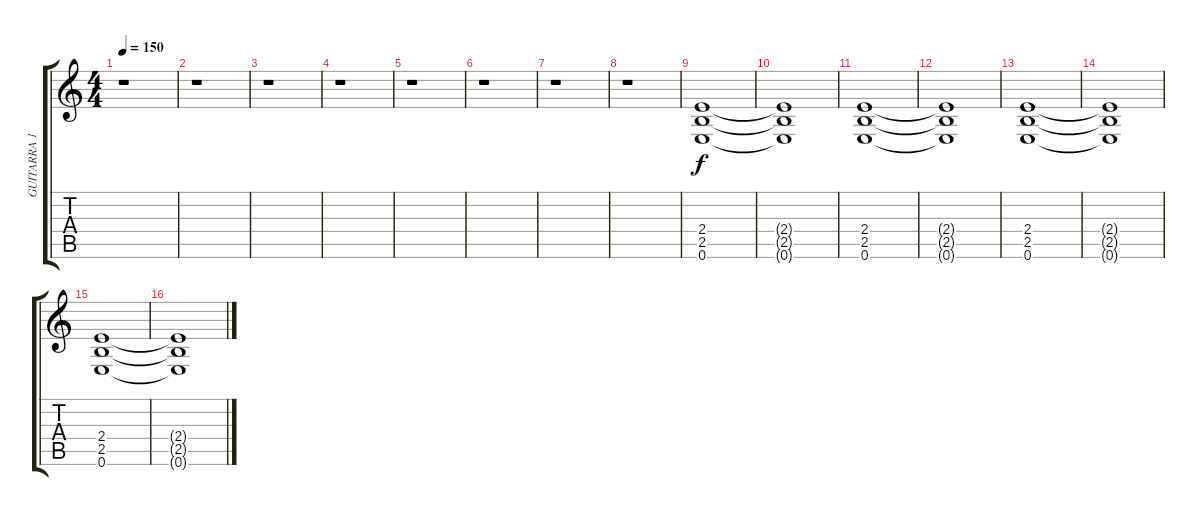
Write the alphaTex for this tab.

\track ("GUITARRA 1" "GUITARRA 1") {instrument distortionguitar}
\staff {score tabs}
\tuning (E4 B3 G3 D3 A2 E2) {hide}
\ts (4 4)
\tempo 150
\clef g2
\ks c
r.1{dy f instrument distortionguitar} |
r.1 |
r.1 |
r.1 |
r.1 |
r.1 |
r.1 |
r.1 |
(2.4 2.5 0.6).1 |
(2.4{t} 2.5{t} 0.6{t}).1 |
(2.4 2.5 0.6).1 |
(2.4{t} 2.5{t} 0.6{t}).1 |
(2.4 2.5 0.6).1 |
(2.4{t} 2.5{t} 0.6{t}).1 |
(2.4 2.5 0.6).1 |
(2.4{t} 2.5{t} 0.6{t}).1
